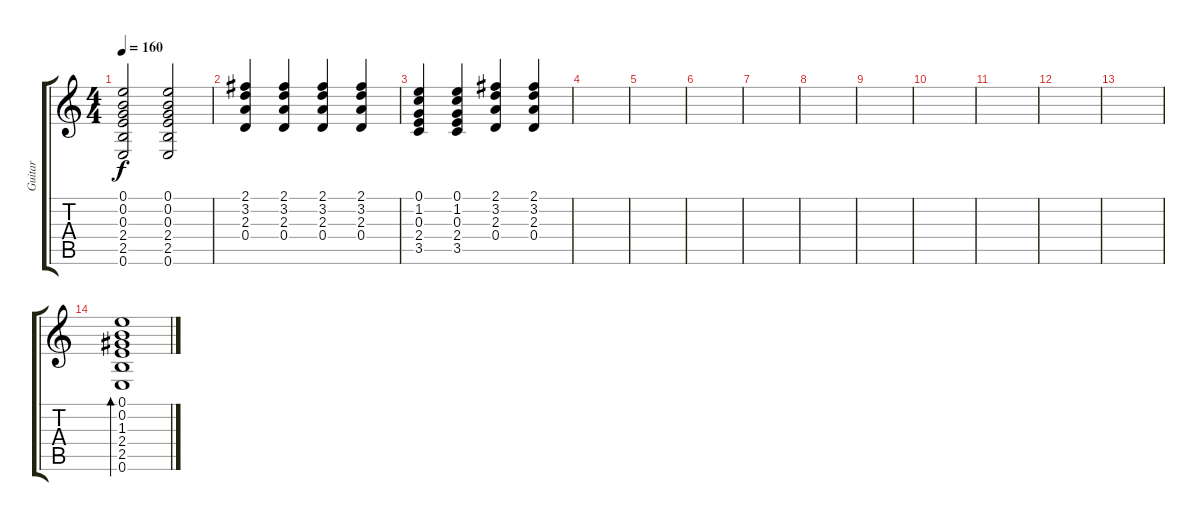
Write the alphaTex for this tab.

\track ("Guitar" "Guitar") {instrument acousticguitarnylon}
\staff {score tabs}
\tuning (E4 B3 G3 D3 A2 E2) {hide}
\ts (4 4)
\tempo 160
\clef g2
\ks c
(0.1 0.2 0.3 2.4 2.5 0.6).2{dy f} (0.1 0.2 0.3 2.4 2.5 0.6).2 |
(2.1 3.2 2.3 0.4).4 (2.1 3.2 2.3 0.4).4 (2.1 3.2 2.3 0.4).4 (2.1 3.2 2.3 0.4).4 |
(0.1 1.2 0.3 2.4 3.5).4 (0.1 1.2 0.3 2.4 3.5).4 (2.1 3.2 2.3 0.4).4 (2.1 3.2 2.3 0.4).4 |
|
|
|
|
|
|
|
|
|
|
(0.1 0.2 1.3 2.4 2.5 0.6).1{bd 120}
